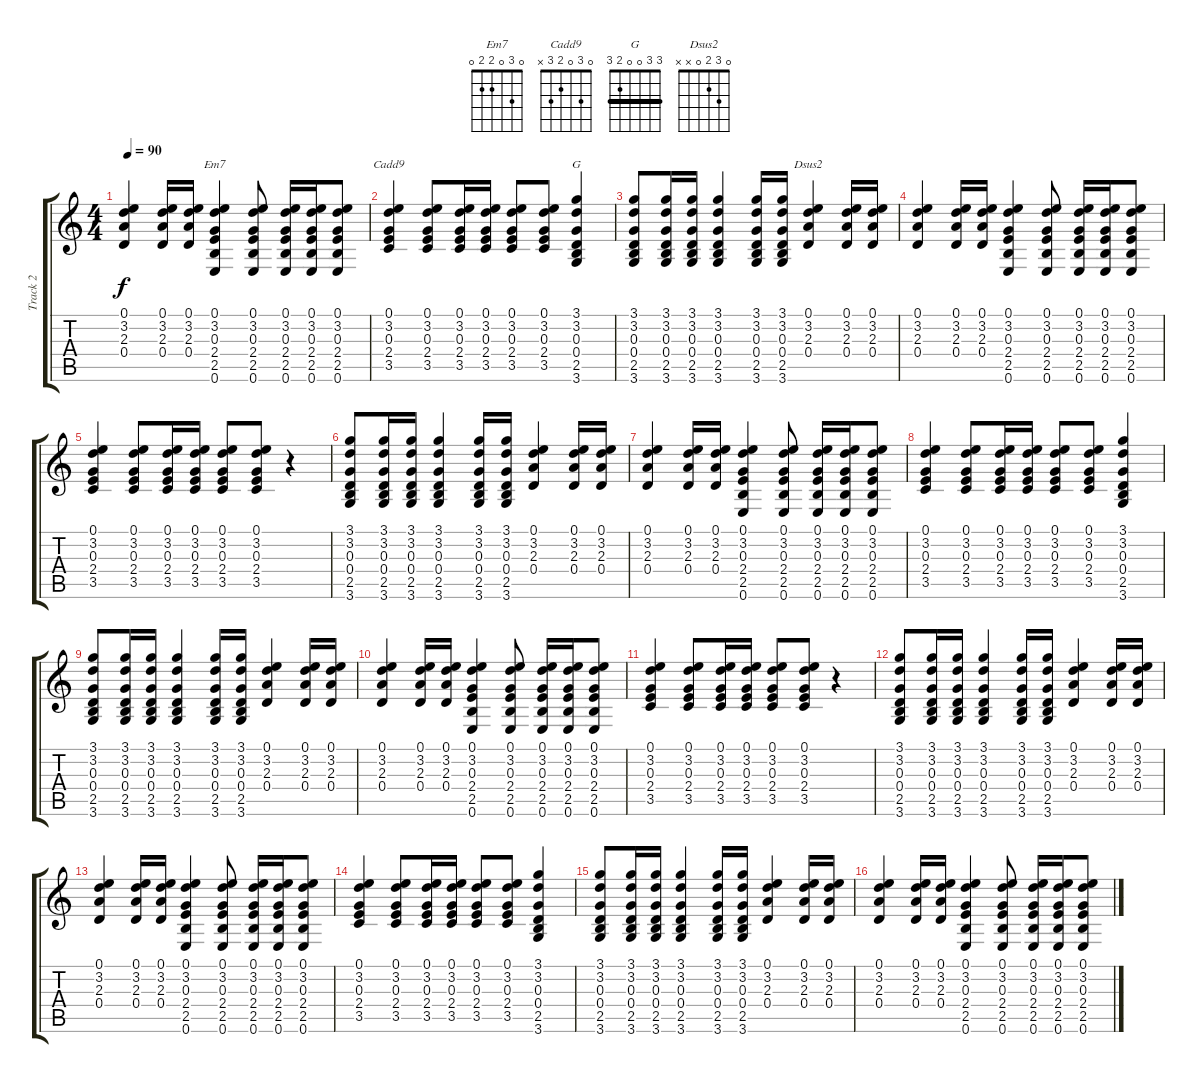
\track ("Track 2" "Track 2") {instrument distortionguitar}
\staff {score tabs}
\tuning (E4 B3 G3 D3 A2 E2) {hide}
\chord ("Em7" 0 3 0 2 2 0)
\chord ("Cadd9" 0 3 0 2 3 x)
\chord ("G" 3 3 0 0 2 3) {barre 3}
\chord ("Dsus2" 0 3 2 0 x x)
\ts (4 4)
\tempo 90
\clef g2
\ks c
(0.1 3.2 2.3 0.4).4{dy f} (0.1 3.2 2.3 0.4).16 (0.1 3.2 2.3 0.4).16 (0.1 3.2 0.3 2.4 2.5 0.6).4{ch "Em7"} (0.1 3.2 0.3 2.4 2.5 0.6).8 (0.1 3.2 0.3 2.4 2.5 0.6).16 (0.1 3.2 0.3 2.4 2.5 0.6).16 (0.1 3.2 0.3 2.4 2.5 0.6).8 |
(0.1 3.2 0.3 2.4 3.5).4{ch "Cadd9"} (0.1 3.2 0.3 2.4 3.5).8 (0.1 3.2 0.3 2.4 3.5).16 (0.1 3.2 0.3 2.4 3.5).16 (0.1 3.2 0.3 2.4 3.5).8 (0.1 3.2 0.3 2.4 3.5).8 (3.1 3.2 0.3 0.4 2.5 3.6).4{ch "G"} |
(3.1 3.2 0.3 0.4 2.5 3.6).8 (3.1 3.2 0.3 0.4 2.5 3.6).16 (3.1 3.2 0.3 0.4 2.5 3.6).16 (3.1 3.2 0.3 0.4 2.5 3.6).4 (3.1 3.2 0.3 0.4 2.5 3.6).16 (3.1 3.2 0.3 0.4 2.5 3.6).16 (0.1 3.2 2.3 0.4).4{ch "Dsus2"} (0.1 3.2 2.3 0.4).16 (0.1 3.2 2.3 0.4).16 |
(0.1 3.2 2.3 0.4).4 (0.1 3.2 2.3 0.4).16 (0.1 3.2 2.3 0.4).16 (0.1 3.2 0.3 2.4 2.5 0.6).4 (0.1 3.2 0.3 2.4 2.5 0.6).8 (0.1 3.2 0.3 2.4 2.5 0.6).16 (0.1 3.2 0.3 2.4 2.5 0.6).16 (0.1 3.2 0.3 2.4 2.5 0.6).8 |
(0.1 3.2 0.3 2.4 3.5).4 (0.1 3.2 0.3 2.4 3.5).8 (0.1 3.2 0.3 2.4 3.5).16 (0.1 3.2 0.3 2.4 3.5).16 (0.1 3.2 0.3 2.4 3.5).8 (0.1 3.2 0.3 2.4 3.5).8 r.4 |
(3.1 3.2 0.3 0.4 2.5 3.6).8 (3.1 3.2 0.3 0.4 2.5 3.6).16 (3.1 3.2 0.3 0.4 2.5 3.6).16 (3.1 3.2 0.3 0.4 2.5 3.6).4 (3.1 3.2 0.3 0.4 2.5 3.6).16 (3.1 3.2 0.3 0.4 2.5 3.6).16 (0.1 3.2 2.3 0.4).4 (0.1 3.2 2.3 0.4).16 (0.1 3.2 2.3 0.4).16 |
(0.1 3.2 2.3 0.4).4 (0.1 3.2 2.3 0.4).16 (0.1 3.2 2.3 0.4).16 (0.1 3.2 0.3 2.4 2.5 0.6).4 (0.1 3.2 0.3 2.4 2.5 0.6).8 (0.1 3.2 0.3 2.4 2.5 0.6).16 (0.1 3.2 0.3 2.4 2.5 0.6).16 (0.1 3.2 0.3 2.4 2.5 0.6).8 |
(0.1 3.2 0.3 2.4 3.5).4 (0.1 3.2 0.3 2.4 3.5).8 (0.1 3.2 0.3 2.4 3.5).16 (0.1 3.2 0.3 2.4 3.5).16 (0.1 3.2 0.3 2.4 3.5).8 (0.1 3.2 0.3 2.4 3.5).8 (3.1 3.2 0.3 0.4 2.5 3.6).4 |
(3.1 3.2 0.3 0.4 2.5 3.6).8 (3.1 3.2 0.3 0.4 2.5 3.6).16 (3.1 3.2 0.3 0.4 2.5 3.6).16 (3.1 3.2 0.3 0.4 2.5 3.6).4 (3.1 3.2 0.3 0.4 2.5 3.6).16 (3.1 3.2 0.3 0.4 2.5 3.6).16 (0.1 3.2 2.3 0.4).4 (0.1 3.2 2.3 0.4).16 (0.1 3.2 2.3 0.4).16 |
(0.1 3.2 2.3 0.4).4 (0.1 3.2 2.3 0.4).16 (0.1 3.2 2.3 0.4).16 (0.1 3.2 0.3 2.4 2.5 0.6).4 (0.1 3.2 0.3 2.4 2.5 0.6).8 (0.1 3.2 0.3 2.4 2.5 0.6).16 (0.1 3.2 0.3 2.4 2.5 0.6).16 (0.1 3.2 0.3 2.4 2.5 0.6).8 |
(0.1 3.2 0.3 2.4 3.5).4 (0.1 3.2 0.3 2.4 3.5).8 (0.1 3.2 0.3 2.4 3.5).16 (0.1 3.2 0.3 2.4 3.5).16 (0.1 3.2 0.3 2.4 3.5).8 (0.1 3.2 0.3 2.4 3.5).8 r.4 |
(3.1 3.2 0.3 0.4 2.5 3.6).8 (3.1 3.2 0.3 0.4 2.5 3.6).16 (3.1 3.2 0.3 0.4 2.5 3.6).16 (3.1 3.2 0.3 0.4 2.5 3.6).4 (3.1 3.2 0.3 0.4 2.5 3.6).16 (3.1 3.2 0.3 0.4 2.5 3.6).16 (0.1 3.2 2.3 0.4).4 (0.1 3.2 2.3 0.4).16 (0.1 3.2 2.3 0.4).16 |
(0.1 3.2 2.3 0.4).4 (0.1 3.2 2.3 0.4).16 (0.1 3.2 2.3 0.4).16 (0.1 3.2 0.3 2.4 2.5 0.6).4 (0.1 3.2 0.3 2.4 2.5 0.6).8 (0.1 3.2 0.3 2.4 2.5 0.6).16 (0.1 3.2 0.3 2.4 2.5 0.6).16 (0.1 3.2 0.3 2.4 2.5 0.6).8 |
(0.1 3.2 0.3 2.4 3.5).4 (0.1 3.2 0.3 2.4 3.5).8 (0.1 3.2 0.3 2.4 3.5).16 (0.1 3.2 0.3 2.4 3.5).16 (0.1 3.2 0.3 2.4 3.5).8 (0.1 3.2 0.3 2.4 3.5).8 (3.1 3.2 0.3 0.4 2.5 3.6).4 |
(3.1 3.2 0.3 0.4 2.5 3.6).8 (3.1 3.2 0.3 0.4 2.5 3.6).16 (3.1 3.2 0.3 0.4 2.5 3.6).16 (3.1 3.2 0.3 0.4 2.5 3.6).4 (3.1 3.2 0.3 0.4 2.5 3.6).16 (3.1 3.2 0.3 0.4 2.5 3.6).16 (0.1 3.2 2.3 0.4).4 (0.1 3.2 2.3 0.4).16 (0.1 3.2 2.3 0.4).16 |
(0.1 3.2 2.3 0.4).4 (0.1 3.2 2.3 0.4).16 (0.1 3.2 2.3 0.4).16 (0.1 3.2 0.3 2.4 2.5 0.6).4 (0.1 3.2 0.3 2.4 2.5 0.6).8 (0.1 3.2 0.3 2.4 2.5 0.6).16 (0.1 3.2 0.3 2.4 2.5 0.6).16 (0.1 3.2 0.3 2.4 2.5 0.6).8
